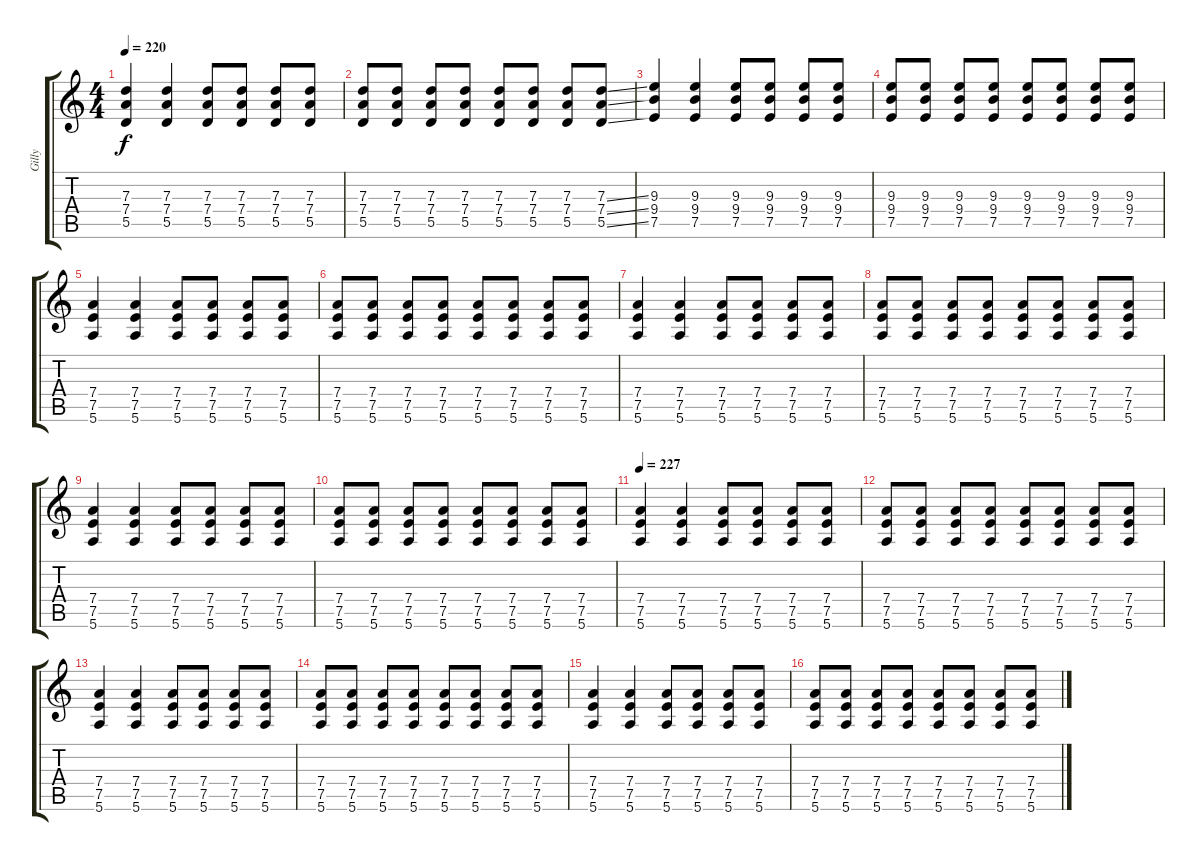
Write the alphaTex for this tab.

\track ("Gilly" "Gilly") {instrument distortionguitar}
\staff {score tabs}
\tuning (E4 B3 G3 D3 A2 E2) {hide}
\ts (4 4)
\tempo 220
\clef g2
\ks c
(7.3 7.4 5.5).4{dy f} (7.3 7.4 5.5).4 (7.3 7.4 5.5).8 (7.3 7.4 5.5).8 (7.3 7.4 5.5).8 (7.3 7.4 5.5).8 |
(7.3 7.4 5.5).8 (7.3 7.4 5.5).8 (7.3 7.4 5.5).8 (7.3 7.4 5.5).8 (7.3 7.4 5.5).8 (7.3 7.4 5.5).8 (7.3 7.4 5.5).8 (7.3{ss} 7.4{ss} 5.5{ss}).8 |
(9.3 9.4 7.5).4 (9.3 9.4 7.5).4 (9.3 9.4 7.5).8 (9.3 9.4 7.5).8 (9.3 9.4 7.5).8 (9.3 9.4 7.5).8 |
(9.3 9.4 7.5).8 (9.3 9.4 7.5).8 (9.3 9.4 7.5).8 (9.3 9.4 7.5).8 (9.3 9.4 7.5).8 (9.3 9.4 7.5).8 (9.3 9.4 7.5).8 (9.3 9.4 7.5).8 |
(7.4 7.5 5.6).4 (7.4 7.5 5.6).4 (7.4 7.5 5.6).8 (7.4 7.5 5.6).8 (7.4 7.5 5.6).8 (7.4 7.5 5.6).8 |
(7.4 7.5 5.6).8 (7.4 7.5 5.6).8 (7.4 7.5 5.6).8 (7.4 7.5 5.6).8 (7.4 7.5 5.6).8 (7.4 7.5 5.6).8 (7.4 7.5 5.6).8 (7.4 7.5 5.6).8 |
(7.4 7.5 5.6).4 (7.4 7.5 5.6).4 (7.4 7.5 5.6).8 (7.4 7.5 5.6).8 (7.4 7.5 5.6).8 (7.4 7.5 5.6).8 |
(7.4 7.5 5.6).8 (7.4 7.5 5.6).8 (7.4 7.5 5.6).8 (7.4 7.5 5.6).8 (7.4 7.5 5.6).8 (7.4 7.5 5.6).8 (7.4 7.5 5.6).8 (7.4 7.5 5.6).8 |
(7.4 7.5 5.6).4 (7.4 7.5 5.6).4 (7.4 7.5 5.6).8 (7.4 7.5 5.6).8 (7.4 7.5 5.6).8 (7.4 7.5 5.6).8 |
(7.4 7.5 5.6).8 (7.4 7.5 5.6).8 (7.4 7.5 5.6).8 (7.4 7.5 5.6).8 (7.4 7.5 5.6).8 (7.4 7.5 5.6).8 (7.4 7.5 5.6).8 (7.4 7.5 5.6).8 |
\tempo 227
(7.4 7.5 5.6).4 (7.4 7.5 5.6).4 (7.4 7.5 5.6).8 (7.4 7.5 5.6).8 (7.4 7.5 5.6).8 (7.4 7.5 5.6).8 |
(7.4 7.5 5.6).8 (7.4 7.5 5.6).8 (7.4 7.5 5.6).8 (7.4 7.5 5.6).8 (7.4 7.5 5.6).8 (7.4 7.5 5.6).8 (7.4 7.5 5.6).8 (7.4 7.5 5.6).8 |
(7.4 7.5 5.6).4 (7.4 7.5 5.6).4 (7.4 7.5 5.6).8 (7.4 7.5 5.6).8 (7.4 7.5 5.6).8 (7.4 7.5 5.6).8 |
(7.4 7.5 5.6).8 (7.4 7.5 5.6).8 (7.4 7.5 5.6).8 (7.4 7.5 5.6).8 (7.4 7.5 5.6).8 (7.4 7.5 5.6).8 (7.4 7.5 5.6).8 (7.4 7.5 5.6).8 |
(7.4 7.5 5.6).4 (7.4 7.5 5.6).4 (7.4 7.5 5.6).8 (7.4 7.5 5.6).8 (7.4 7.5 5.6).8 (7.4 7.5 5.6).8 |
(7.4 7.5 5.6).8 (7.4 7.5 5.6).8 (7.4 7.5 5.6).8 (7.4 7.5 5.6).8 (7.4 7.5 5.6).8 (7.4 7.5 5.6).8 (7.4 7.5 5.6).8 (7.4 7.5 5.6).8
